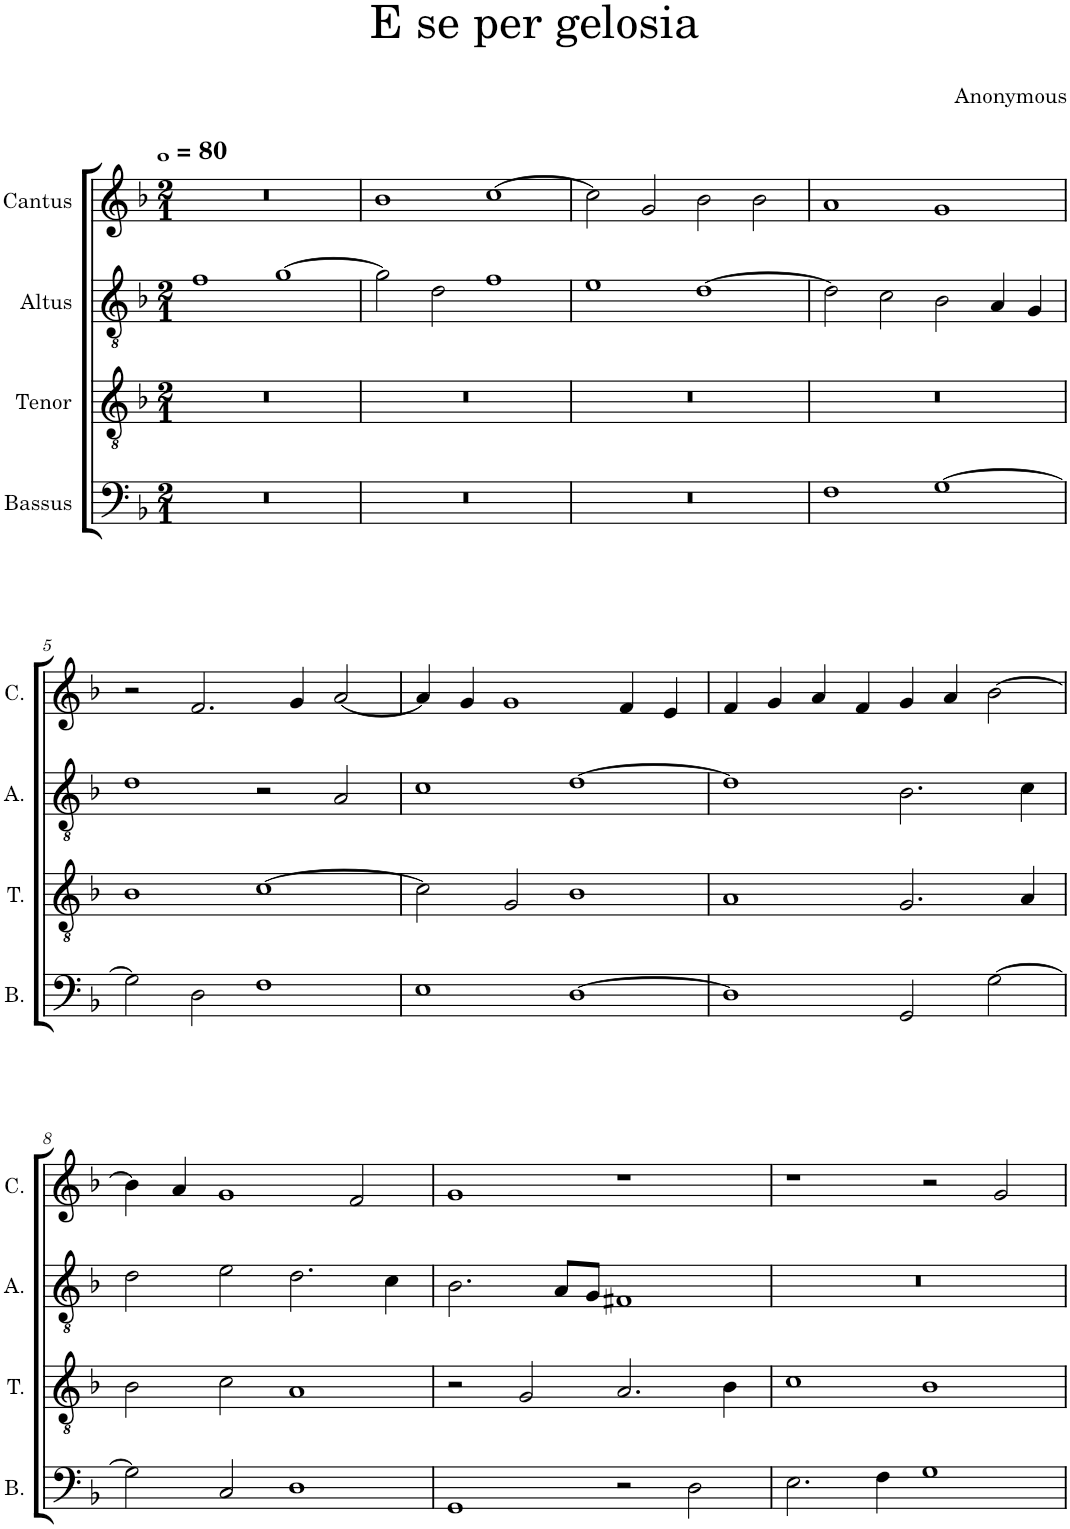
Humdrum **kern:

**kern	**kern	**kern	**kern
*part4	*part3	*part2	*part1
*staff4	*staff3	*staff2	*staff1
*I"Bassus	*I"Tenor	*I"Altus	*I"Cantus
*I'B.	*I'T.	*I'A.	*I'C.
*clefF4	*clefGv2	*clefGv2	*clefG2
*k[b-]	*k[b-]	*k[b-]	*k[b-]
*M2/1	*M2/1	*M2/1	*M2/1
*MM320	*MM320	*MM320	*MM320
=1	=1	=1	=1
0r	0r	1f	0r
.	.	[1g	.
=2	=2	=2	=2
0r	0r	2g\]	1b-
.	.	2d\	.
.	.	1f	[1cc
=3	=3	=3	=3
0r	0r	1e	2cc\]
.	.	.	2g/
.	.	[1d	2b-\
.	.	.	2b-\
=4	=4	=4	=4
1F	0r	2d\]	1a
.	.	2c\	.
[1G	.	2B-\	1g
.	.	4A/	.
.	.	4G/	.
!!LO:LB:g=z
=5	=5	=5	=5
2G\]	1B-	1d	2r
2D\	.	.	2.f/
1F	[1c	2r	.
.	.	.	4g/
.	.	2A/	[2a/
=6	=6	=6	=6
1E	2c\]	1c	4a/]
.	.	.	4g/
.	2G/	.	1g
[1D	1B-	[1d	.
.	.	.	4f/
.	.	.	4e/
=7	=7	=7	=7
1D]	1A	1d]	4f/
.	.	.	4g/
.	.	.	4a/
.	.	.	4f/
2GG/	2.G/	2.B-\	4g/
.	.	.	4a/
[2G\	.	.	[2b-\
.	4A/	4c\	.
!!LO:LB:g=z
=8	=8	=8	=8
2G\]	2B-\	2d\	4b-\]
.	.	.	4a/
2C/	2c\	2e\	1g
1D	1A	2.d\	.
.	.	.	2f/
.	.	4c\	.
=9	=9	=9	=9
1GG	2r	2.B-\	1g
.	2G/	.	.
.	.	8A/L	.
.	.	8G/J	.
2r	2.A/	1F#X	1r
2D\	.	.	.
.	4B-\	.	.
=10	=10	=10	=10
2.E\	1c	0r	1r
4F\	.	.	.
1G	1B-	.	2r
.	.	.	2g/
=	=	=	=
*-	*-	*-	*-
